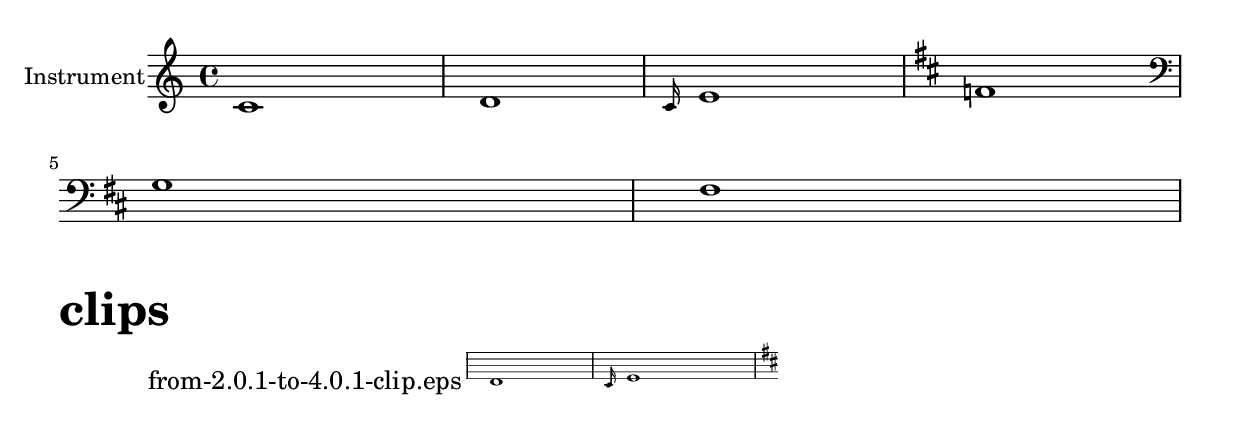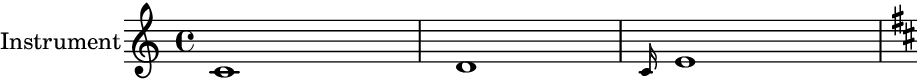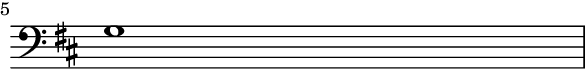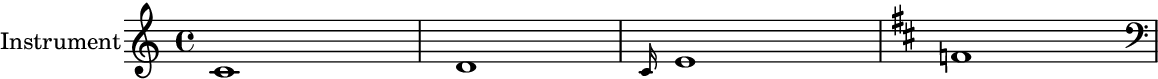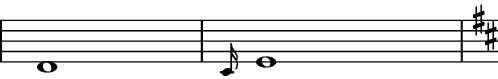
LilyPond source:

%% DO NOT EDIT this file manually; it was automatically
%% generated from the LilyPond Snippet Repository
%% (http://lsr.di.unimi.it).
%%
%% Make any changes in the LSR itself, or in
%% `Documentation/snippets/new/`, then run
%% `scripts/auxiliar/makelsr.pl`.
%%
%% This file is in the public domain.

\version "2.24.0"

\header {
  lsrtags = "paper-and-layout"

  texidoc = "
This code shows how to clip (extract) snippets from a full score.

This file needs to be run separately with @code{-dclip-systems}; the
snippets page may not adequately show the results. The result will be
files named
@samp{@emph{base}-from-@emph{start}-to-@emph{end}[-@emph{count}].eps}.

If system starts and ends are included, they include extents of the
System grob, e.g., instrument names.

Grace notes at the end point of the region are not included.

Regions can span multiple systems.  In this case, multiple EPS files
are generated.
"

  doctitle = "Clip systems"
} % begin verbatim


#(ly:set-option 'clip-systems)
#(ly:set-option 'separate-page-formats 'ps)
#(define output-suffix "1")

origScore = \score {
  \relative c' {
    \new Staff \with { instrumentName = "Instrument" }
    c1
    d1
    \grace c16 e1
    \key d \major
    f1 \break
    \clef bass
    g,1
    fis1
  }
}

\book {
  \score {
    \origScore
    \layout {
      % Each clip-region is a (START . END) pair
      % where both are rhythmic-locations.

      % (make-rhythmic-locations BAR-NUMBER NUM DEN)
      % means NUM/DEN whole-notes into bar numbered BAR-NUMBER

      clip-regions = #(list
      (cons
       (make-rhythmic-location 2 0 1)
       (make-rhythmic-location 4 0 1))

      (cons
       (make-rhythmic-location 0 0 1)
       (make-rhythmic-location 4 0 1))

      (cons
       (make-rhythmic-location 0 0 1)
       (make-rhythmic-location 6 0 1))
      )
    }
  }
}

#(ly:set-option 'clip-systems #f)
#(ly:set-option 'separate-page-formats #f)
#(define output-suffix #f)

\book {
  \score { \origScore }
  \markup { \bold \fontsize #6 clips }
  \score {
    \lyrics {
      \markup { from-2.0.1-to-4.0.1-clip.eps }
      \markup {
        \epsfile #X #30.0 #(format #f "~a-1-from-2.0.1-to-4.0.1-clip.eps"
                            (ly:parser-output-name)) }
    }
  }
}
